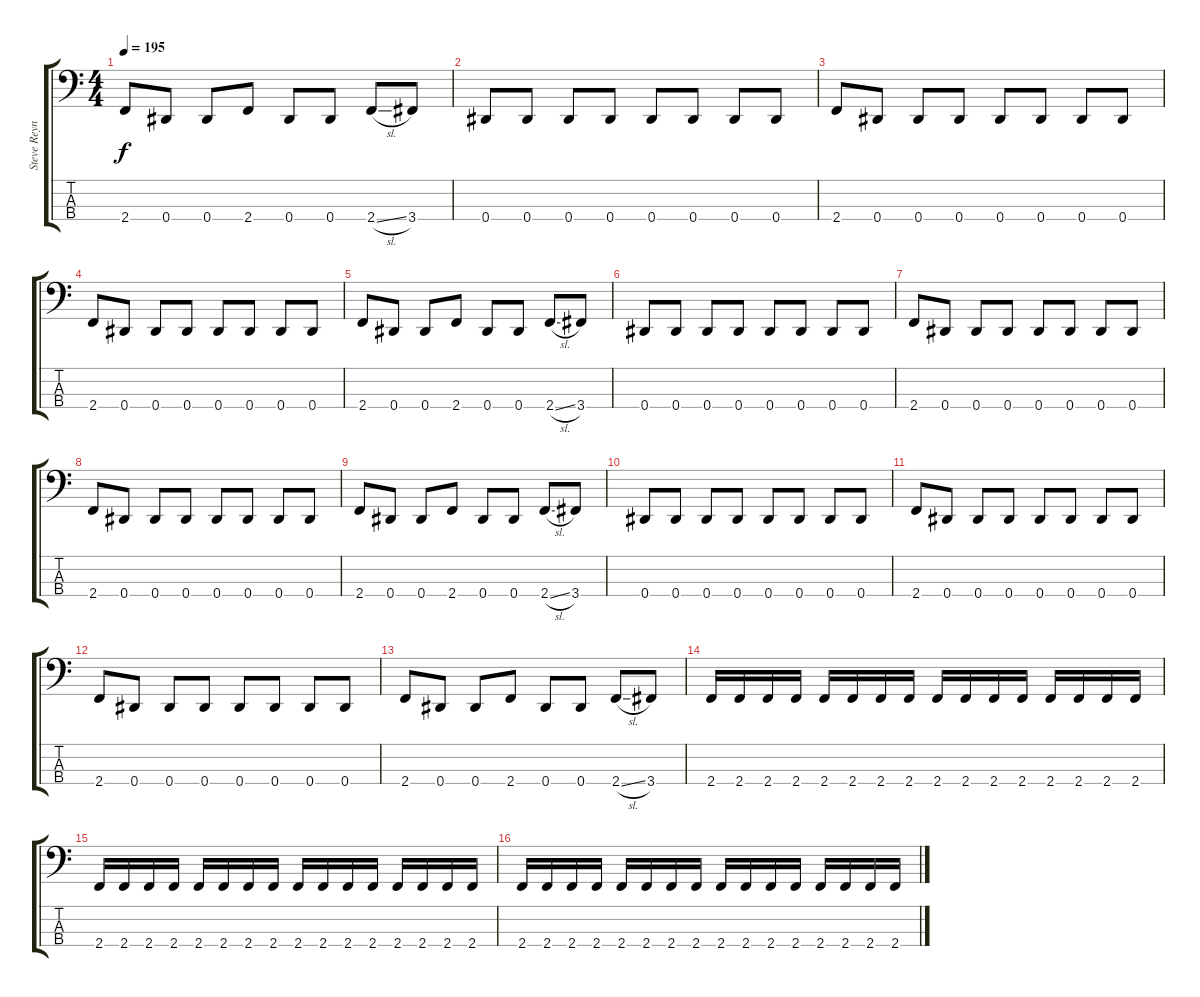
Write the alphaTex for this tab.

\track ("Steve Reynolds" "Steve Reyn") {instrument electricbasspick}
\staff {score tabs}
\tuning (Gb2 Db2 Ab1 Eb1) {hide}
\ts (4 4)
\tempo 195
\clef f4
\ks c
2.4.8{dy f} 0.4.8 0.4.8 2.4.8 0.4.8 0.4.8 2.4{sl}.8 3.4.8 |
0.4.8 0.4.8 0.4.8 0.4.8 0.4.8 0.4.8 0.4.8 0.4.8 |
2.4.8 0.4.8 0.4.8 0.4.8 0.4.8 0.4.8 0.4.8 0.4.8 |
2.4.8 0.4.8 0.4.8 0.4.8 0.4.8 0.4.8 0.4.8 0.4.8 |
2.4.8 0.4.8 0.4.8 2.4.8 0.4.8 0.4.8 2.4{sl}.8 3.4.8 |
0.4.8 0.4.8 0.4.8 0.4.8 0.4.8 0.4.8 0.4.8 0.4.8 |
2.4.8 0.4.8 0.4.8 0.4.8 0.4.8 0.4.8 0.4.8 0.4.8 |
2.4.8 0.4.8 0.4.8 0.4.8 0.4.8 0.4.8 0.4.8 0.4.8 |
2.4.8 0.4.8 0.4.8 2.4.8 0.4.8 0.4.8 2.4{sl}.8 3.4.8 |
0.4.8 0.4.8 0.4.8 0.4.8 0.4.8 0.4.8 0.4.8 0.4.8 |
2.4.8 0.4.8 0.4.8 0.4.8 0.4.8 0.4.8 0.4.8 0.4.8 |
2.4.8 0.4.8 0.4.8 0.4.8 0.4.8 0.4.8 0.4.8 0.4.8 |
2.4.8 0.4.8 0.4.8 2.4.8 0.4.8 0.4.8 2.4{sl}.8 3.4.8 |
2.4.16 2.4.16 2.4.16 2.4.16 2.4.16 2.4.16 2.4.16 2.4.16 2.4.16 2.4.16 2.4.16 2.4.16 2.4.16 2.4.16 2.4.16 2.4.16 |
2.4.16 2.4.16 2.4.16 2.4.16 2.4.16 2.4.16 2.4.16 2.4.16 2.4.16 2.4.16 2.4.16 2.4.16 2.4.16 2.4.16 2.4.16 2.4.16 |
2.4.16 2.4.16 2.4.16 2.4.16 2.4.16 2.4.16 2.4.16 2.4.16 2.4.16 2.4.16 2.4.16 2.4.16 2.4.16 2.4.16 2.4.16 2.4.16
